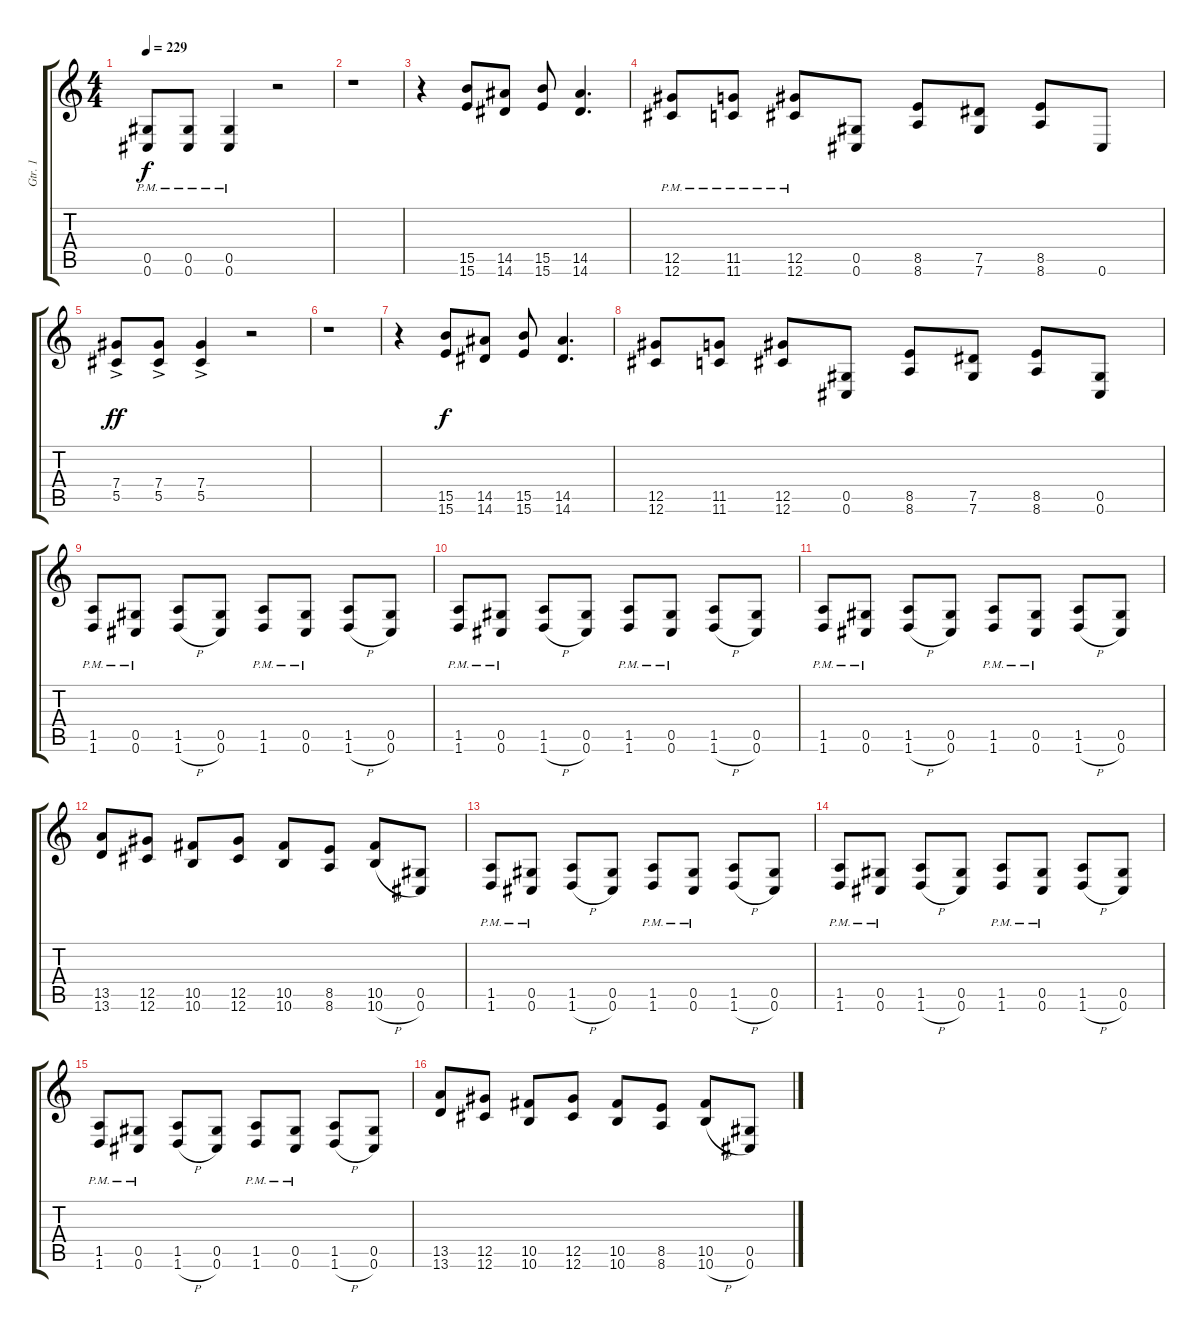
\track ("Gtr. 1" "Gtr. 1") {instrument distortionguitar}
\staff {score tabs}
\tuning (Eb4 Bb3 Gb3 Db3 Ab2 Db2) {hide}
\ts (4 4)
\tempo 229
\clef g2
\ks c
(0.5{pm} 0.6{pm}).8{dy f} (0.5{pm} 0.6{pm}).8 (0.5{pm} 0.6{pm}).4 r.2 |
r.1 |
r.4 (15.5 15.6).8 (14.5 14.6).8 (15.5 15.6).8 (14.5 14.6).4{d} |
(12.5{pm} 12.6{pm}).8 (11.5{pm} 11.6{pm}).8 (12.5{pm} 12.6{pm}).8 (0.5 0.6).8 (8.5 8.6).8 (7.5 7.6).8 (8.5 8.6).8 0.6.8 |
(7.4{ac} 5.5{ac}).8{dy ff} (7.4{ac} 5.5{ac}).8 (7.4{ac} 5.5{ac}).4 r.2 |
r.1 |
r.4 (15.5 15.6).8{dy f} (14.5 14.6).8 (15.5 15.6).8 (14.5 14.6).4{d} |
(12.5 12.6).8 (11.5 11.6).8 (12.5 12.6).8 (0.5 0.6).8 (8.5 8.6).8 (7.5 7.6).8 (8.5 8.6).8 (0.5 0.6).8 |
(1.5{pm} 1.6{pm}).8 (0.5{pm} 0.6{pm}).8 (1.5 1.6{h}).8 (0.5 0.6).8 (1.5{pm} 1.6{pm}).8 (0.5{pm} 0.6{pm}).8 (1.5 1.6{h}).8 (0.5 0.6).8 |
(1.5{pm} 1.6{pm}).8 (0.5{pm} 0.6{pm}).8 (1.5 1.6{h}).8 (0.5 0.6).8 (1.5{pm} 1.6{pm}).8 (0.5{pm} 0.6{pm}).8 (1.5 1.6{h}).8 (0.5 0.6).8 |
(1.5{pm} 1.6{pm}).8 (0.5{pm} 0.6{pm}).8 (1.5 1.6{h}).8 (0.5 0.6).8 (1.5{pm} 1.6{pm}).8 (0.5{pm} 0.6{pm}).8 (1.5 1.6{h}).8 (0.5 0.6).8 |
(13.5 13.6).8 (12.5 12.6).8 (10.5 10.6).8 (12.5 12.6).8 (10.5 10.6).8 (8.5 8.6).8 (10.5 10.6{h}).8 (0.5 0.6).8 |
(1.5{pm} 1.6{pm}).8 (0.5{pm} 0.6{pm}).8 (1.5 1.6{h}).8 (0.5 0.6).8 (1.5{pm} 1.6{pm}).8 (0.5{pm} 0.6{pm}).8 (1.5 1.6{h}).8 (0.5 0.6).8 |
(1.5{pm} 1.6{pm}).8 (0.5{pm} 0.6{pm}).8 (1.5 1.6{h}).8 (0.5 0.6).8 (1.5{pm} 1.6{pm}).8 (0.5{pm} 0.6{pm}).8 (1.5 1.6{h}).8 (0.5 0.6).8 |
(1.5{pm} 1.6{pm}).8 (0.5{pm} 0.6{pm}).8 (1.5 1.6{h}).8 (0.5 0.6).8 (1.5{pm} 1.6{pm}).8 (0.5{pm} 0.6{pm}).8 (1.5 1.6{h}).8 (0.5 0.6).8 |
(13.5 13.6).8 (12.5 12.6).8 (10.5 10.6).8 (12.5 12.6).8 (10.5 10.6).8 (8.5 8.6).8 (10.5 10.6{h}).8 (0.5 0.6).8
